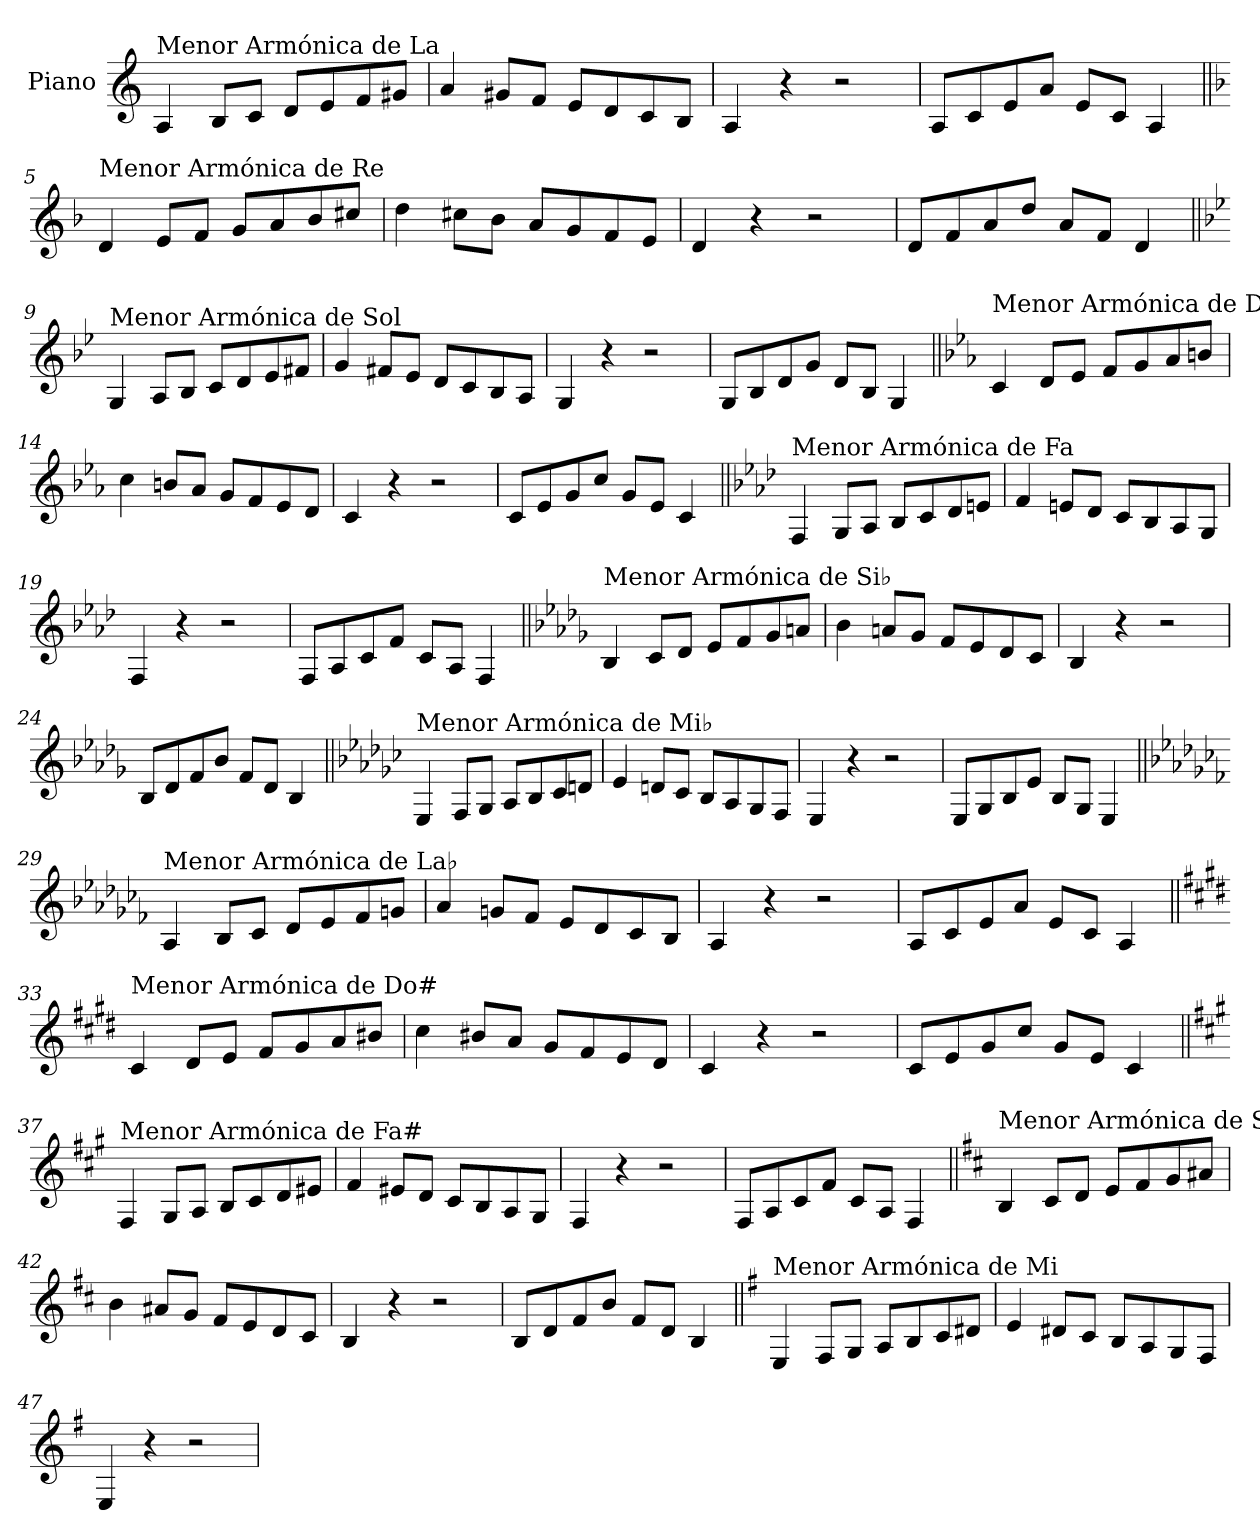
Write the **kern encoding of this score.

**kern
*part1
*staff1
*I"Piano
*I'Pno.
*clefG2
*k[]
=1
!LO:TX:a:t=Menor Armónica de La
4A/
8B/L
8c/J
8d/L
8e/
8f/
8g#X/J
=2
4a/
8g#X/L
8f/J
8e/L
8d/
8c/
8B/J
=3
4A/
4r
2r
=4
8A/L
8c/
8e/
8a/J
8e/L
8c/J
4A/
!!LO:LB:g=z
=5||
*k[b-]
!LO:TX:a:t=Menor Armónica de Re
4d/
8e/L
8f/J
8g/L
8a/
8b-/
8cc#X/J
=6
4dd\
8cc#X\L
8b-\J
8a/L
8g/
8f/
8e/J
=7
4d/
4r
2r
=8
8d/L
8f/
8a/
8dd/J
8a/L
8f/J
4d/
!!LO:LB:g=z
=9||
*k[b-e-]
!LO:TX:a:t=Menor Armónica de Sol
4G/
8A/L
8B-/J
8c/L
8d/
8e-/
8f#X/J
=10
4g/
8f#X/L
8e-/J
8d/L
8c/
8B-/
8A/J
=11
4G/
4r
2r
=12
8G/L
8B-/
8d/
8g/J
8d/L
8B-/J
4G/
!!LO:LB:g=z
=13||
*k[b-e-a-]
!LO:TX:a:t=Menor Armónica de Do
4c/
8d/L
8e-/J
8f/L
8g/
8a-/
8bn/J
=14
4cc\
8bn/L
8a-/J
8g/L
8f/
8e-/
8d/J
=15
4c/
4r
2r
=16
8c/L
8e-/
8g/
8cc/J
8g/L
8e-/J
4c/
!!LO:LB:g=z
=17||
*k[b-e-a-d-]
!LO:TX:a:t=Menor Armónica de Fa
4F/
8G/L
8A-/J
8B-/L
8c/
8d-/
8en/J
=18
4f/
8en/L
8d-/J
8c/L
8B-/
8A-/
8G/J
=19
4F/
4r
2r
=20
8F/L
8A-/
8c/
8f/J
8c/L
8A-/J
4F/
!!LO:LB:g=z
=21||
*k[b-e-a-d-g-]
!LO:TX:a:t=Menor Armónica de Si♭
4B-/
8c/L
8d-/J
8e-/L
8f/
8g-/
8an/J
=22
4b-\
8an/L
8g-/J
8f/L
8e-/
8d-/
8c/J
=23
4B-/
4r
2r
=24
8B-/L
8d-/
8f/
8b-/J
8f/L
8d-/J
4B-/
!!LO:LB:g=z
=25||
*k[b-e-a-d-g-c-]
!LO:TX:a:t=Menor Armónica de Mi♭
4E-/
8F/L
8G-/J
8A-/L
8B-/
8c-/
8dn/J
=26
4e-/
8dn/L
8c-/J
8B-/L
8A-/
8G-/
8F/J
=27
4E-/
4r
2r
=28
8E-/L
8G-/
8B-/
8e-/J
8B-/L
8G-/J
4E-/
!!LO:LB:g=z
=29||
*k[b-e-a-d-g-c-f-]
!LO:TX:a:t=Menor Armónica de La♭
4A-/
8B-/L
8c-/J
8d-/L
8e-/
8f-/
8gn/J
=30
4a-/
8gn/L
8f-/J
8e-/L
8d-/
8c-/
8B-/J
=31
4A-/
4r
2r
=32
8A-/L
8c-/
8e-/
8a-/J
8e-/L
8c-/J
4A-/
!!LO:LB:g=z
=33||
*k[f#c#g#d#]
!LO:TX:a:t=Menor Armónica de Do#
4c#/
8d#/L
8e/J
8f#/L
8g#/
8a/
8b#X/J
=34
4cc#\
8b#X/L
8a/J
8g#/L
8f#/
8e/
8d#/J
=35
4c#/
4r
2r
=36
8c#/L
8e/
8g#/
8cc#/J
8g#/L
8e/J
4c#/
!!LO:LB:g=z
=37||
*k[f#c#g#]
!LO:TX:a:t=Menor Armónica de Fa#
4F#/
8G#/L
8A/J
8B/L
8c#/
8d/
8e#X/J
=38
4f#/
8e#X/L
8d/J
8c#/L
8B/
8A/
8G#/J
=39
4F#/
4r
2r
=40
8F#/L
8A/
8c#/
8f#/J
8c#/L
8A/J
4F#/
!!LO:LB:g=z
=41||
*k[f#c#]
!LO:TX:a:t=Menor Armónica de Si
4B/
8c#/L
8d/J
8e/L
8f#/
8g/
8a#X/J
=42
4b\
8a#X/L
8g/J
8f#/L
8e/
8d/
8c#/J
=43
4B/
4r
2r
=44
8B/L
8d/
8f#/
8b/J
8f#/L
8d/J
4B/
!!LO:LB:g=z
=45||
*k[f#]
!LO:TX:a:t=Menor Armónica de Mi
4E/
8F#/L
8G/J
8A/L
8B/
8c/
8d#X/J
=46
4e/
8d#X/L
8c/J
8B/L
8A/
8G/
8F#/J
=47
4E/
4r
2r
=
*-
